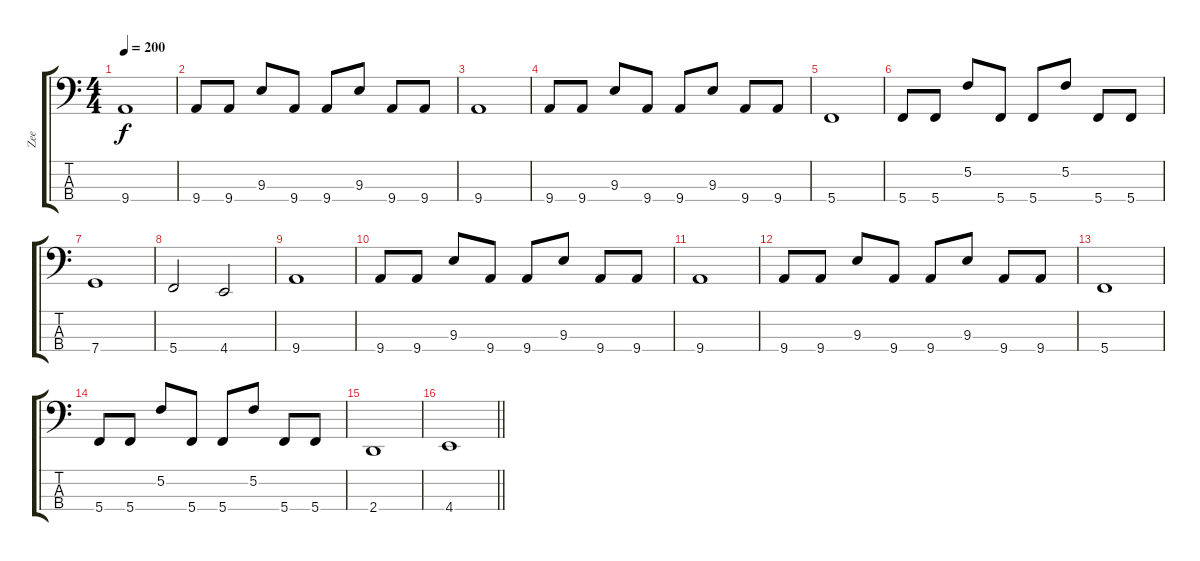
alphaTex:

\track ("Zee" "Zee") {instrument electricbassfinger}
\staff {score tabs}
\tuning (F2 C2 G1 C1) {hide}
\ts (4 4)
\tempo 200
\clef f4
\ks c
9.4.1{dy f} |
9.4.8 9.4.8 9.3.8 9.4.8 9.4.8 9.3.8 9.4.8 9.4.8 |
9.4.1 |
9.4.8 9.4.8 9.3.8 9.4.8 9.4.8 9.3.8 9.4.8 9.4.8 |
5.4.1 |
5.4.8 5.4.8 5.2.8 5.4.8 5.4.8 5.2.8 5.4.8 5.4.8 |
7.4.1 |
5.4.2 4.4.2 |
9.4.1 |
9.4.8 9.4.8 9.3.8 9.4.8 9.4.8 9.3.8 9.4.8 9.4.8 |
9.4.1 |
9.4.8 9.4.8 9.3.8 9.4.8 9.4.8 9.3.8 9.4.8 9.4.8 |
5.4.1 |
5.4.8 5.4.8 5.2.8 5.4.8 5.4.8 5.2.8 5.4.8 5.4.8 |
2.4.1 |
\barLineRight lightlight
4.4.1
